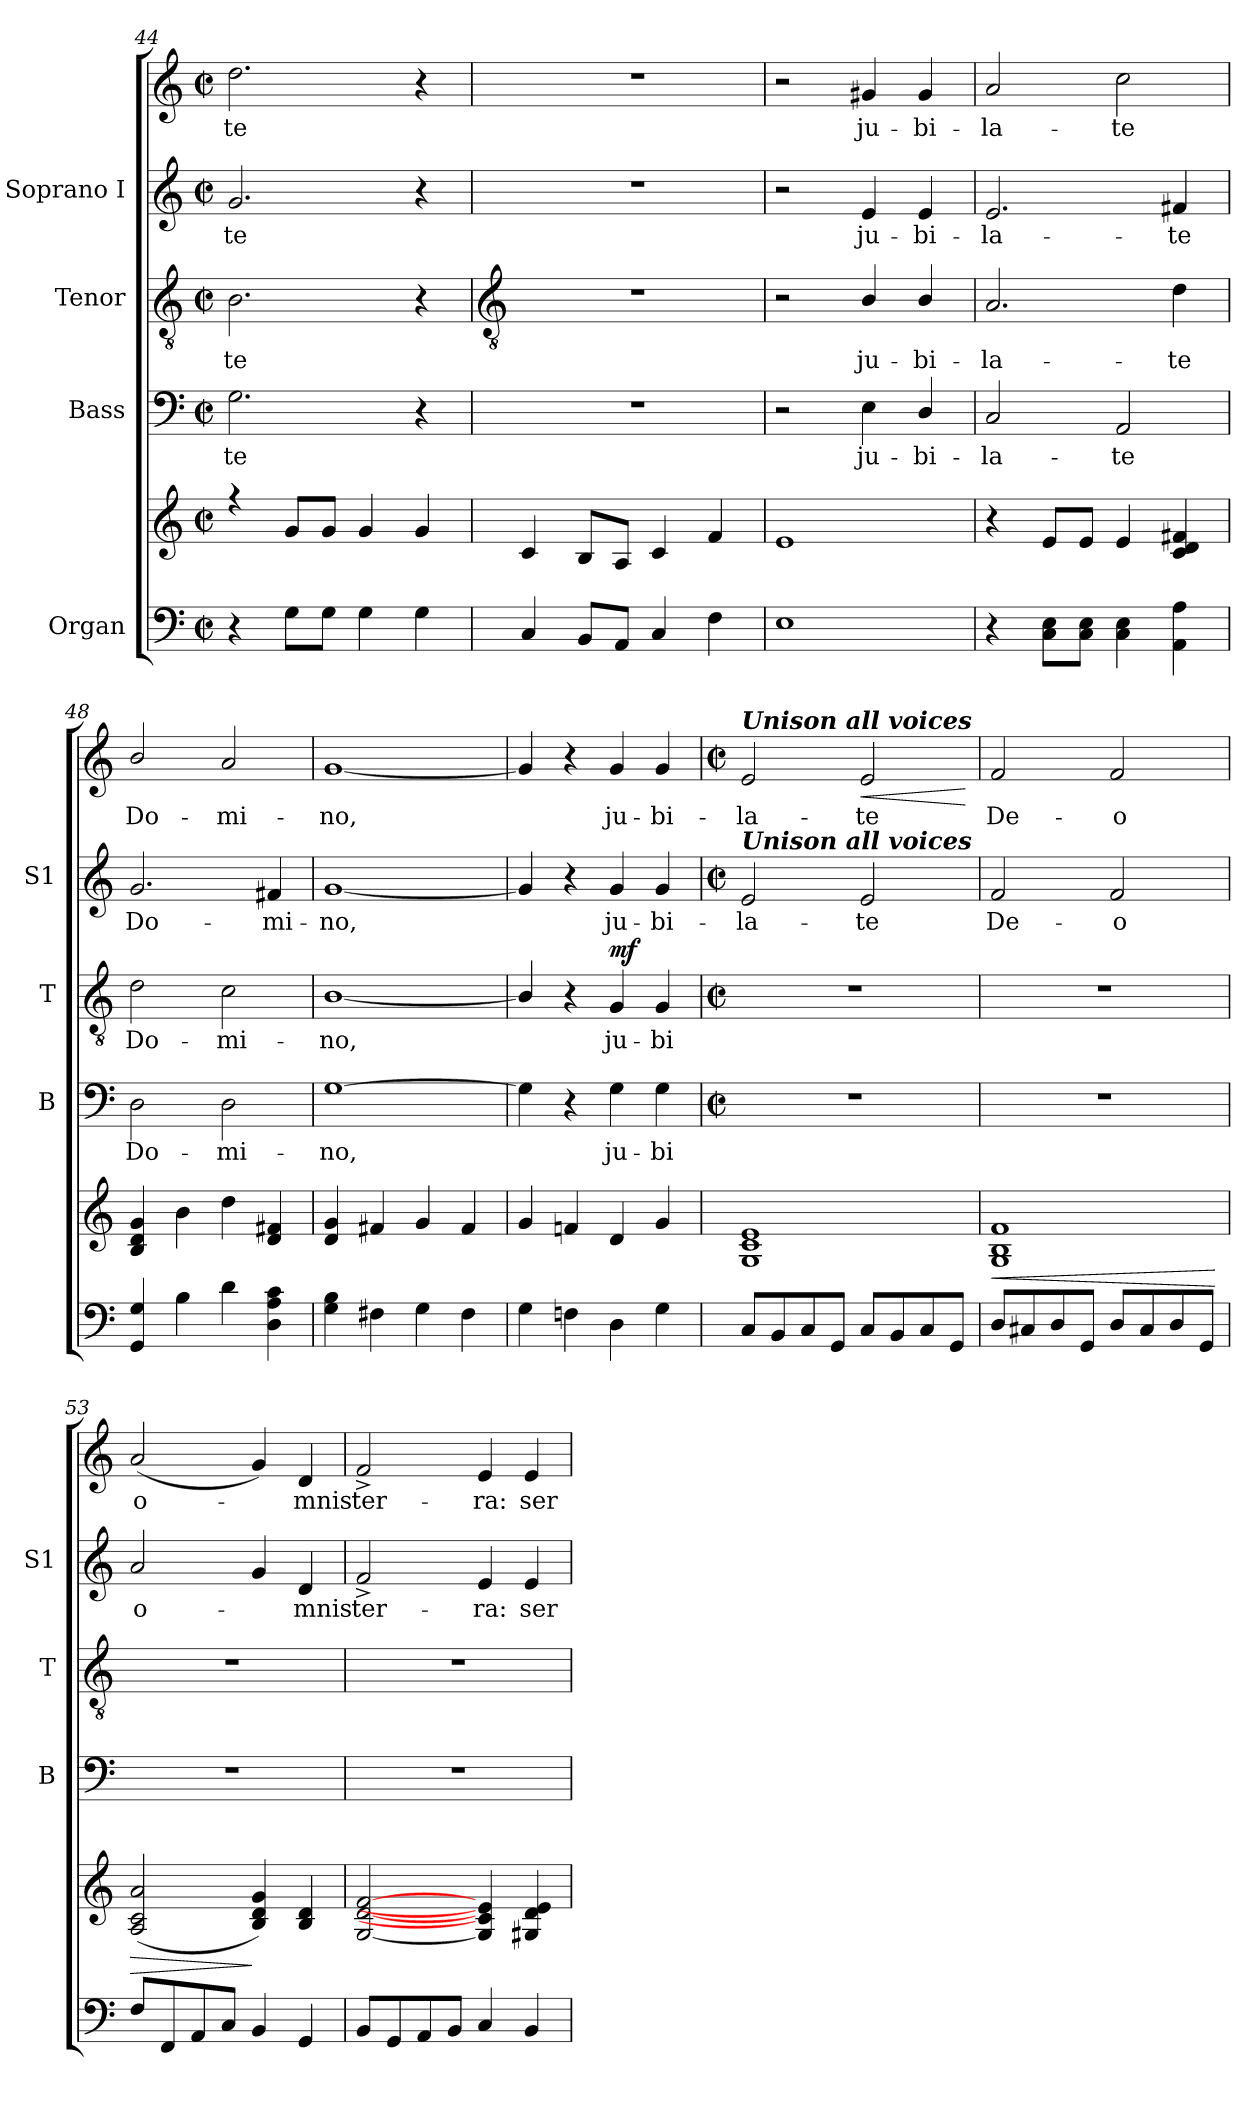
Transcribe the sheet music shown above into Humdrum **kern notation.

**kern	**kern	**dynam	**kern	**text	**kern	**text	**dynam	**kern	**text	**kern	**text	**dynam
*part4	*part4	*part4	*part3	*part3	*part2	*part2	*part2	*part1	*part1	*part1	*part1	*part1
*staff6	*staff5	*staff5/6	*staff4	*staff4	*staff3	*staff3	*staff3	*staff2	*staff2	*staff1	*staff1	*staff1/2
*I"Organ	*	*	*I"Bass	*	*I"Tenor	*	*	*I"Soprano I	*	*	*	*
*	*	*	*I'B	*	*I'T	*	*	*I'S1	*	*	*	*
*clefF4	*clefG2	*	*clefF4	*	*clefGv2	*	*	*clefG2	*	*clefG2	*	*
*k[]	*k[]	*	*k[]	*	*k[]	*	*	*k[]	*	*k[]	*	*
*C:	*C:	*	*C:	*	*C:	*	*	*C:	*	*C:	*	*
*M2/2	*M2/2	*	*M2/2	*	*M2/2	*	*	*M2/2	*	*M2/2	*	*
*met(c|)	*met(c|)	*	*met(c|)	*	*met(c|)	*	*	*met(c|)	*	*met(c|)	*	*
=44	=44	=44	=44	=44	=44	=44	=44	=44	=44	=44	=44	=44
*	*^	*	*	*	*	*	*	*	*	*	*	*
!	!	!	!	!	!LO:LY:b	!	!LO:LY:b	!	!	!LO:LY:b	!	!LO:LY:b	!
4r	4r	1ryy	.	2.G	te	2.B	-te	.	2.g	te	2.dd	-te	.
8GL	8g/L	.	.	.	.	.	.	.	.	.	.	.	.
8GJ	8g/J	.	.	.	.	.	.	.	.	.	.	.	.
4G	4g/	.	.	.	.	.	.	.	.	.	.	.	.
4G	4g/	.	.	4r	.	4r	.	.	4r	.	4r	.	.
*	*v	*v	*	*	*	*	*	*	*	*	*	*	*
!!LO:LB:g=z
=45	=45	=45	=45	=45	=45	=45	=45	=45	=45	=45	=45	=45
*	*	*	*	*	*clefGv2	*	*	*	*	*	*	*
4C	4c	.	1r	.	1r	.	.	1r	.	1r	.	.
8BBL	8BL	.	.	.	.	.	.	.	.	.	.	.
8AAJ	8AJ	.	.	.	.	.	.	.	.	.	.	.
4C	4c	.	.	.	.	.	.	.	.	.	.	.
4F	4f	.	.	.	.	.	.	.	.	.	.	.
=46	=46	=46	=46	=46	=46	=46	=46	=46	=46	=46	=46	=46
1E	1e	.	2r	.	2r	.	.	2r	.	2r	.	.
!	!	!	!	!LO:LY:b	!	!LO:LY:b	!	!	!LO:LY:b	!	!LO:LY:b	!
.	.	.	4E	ju-	4B/	ju-	.	4e	-ju-	4g#X	ju-	.
!	!	!	!	!LO:LY:b	!	!LO:LY:b	!	!	!LO:LY:b	!	!LO:LY:b	!
.	.	.	4D/	-bi-	4B/	-bi-	.	4e	-bi-	4g#	-bi-	.
=47	=47	=47	=47	=47	=47	=47	=47	=47	=47	=47	=47	=47
!	!	!	!	!LO:LY:b	!	!LO:LY:b	!	!	!LO:LY:b	!	!LO:LY:b	!
4r	4r	.	2C	-la-	2.A	-la-	.	2.e	la-	2a	-la-	.
8C 8EL	8eL	.	.	.	.	.	.	.	.	.	.	.
8C 8EJ	8eJ	.	.	.	.	.	.	.	.	.	.	.
!	!	!	!	!LO:LY:b	!	!	!	!	!	!	!LO:LY:b	!
4C 4E	4e	.	2AA	-te	.	.	.	.	.	2cc	-te	.
!	!	!	!	!	!	!LO:LY:b	!	!	!LO:LY:b	!	!	!
4AA 4A	4c 4d 4f#X	.	.	.	4d	-te	.	4f#X	-te	.	.	.
=48	=48	=48	=48	=48	=48	=48	=48	=48	=48	=48	=48	=48
!	!	!	!	!LO:LY:b	!	!LO:LY:b	!	!	!LO:LY:b	!	!LO:LY:b	!
4GG 4G	4B 4d 4g	.	2D	Do-	2d	Do-	.	2.g	-Do-	2b/	Do-	.
4B	4b	.	.	.	.	.	.	.	.	.	.	.
!	!	!	!	!LO:LY:b	!	!LO:LY:b	!	!	!	!	!LO:LY:b	!
4d	4dd	.	2D	-mi-	2c	-mi-	.	.	.	2a	-mi-	.
!	!	!	!	!	!	!	!	!	!LO:LY:b	!	!	!
4D 4A 4c	4d 4f#X	.	.	.	.	.	.	4f#X	-mi-	.	.	.
=49	=49	=49	=49	=49	=49	=49	=49	=49	=49	=49	=49	=49
!	!	!	!	!LO:LY:b	!	!LO:LY:b	!	!	!LO:LY:b	!	!LO:LY:b	!
4G 4B	4d 4g	.	[1G	-no,	[1B/	-no,	.	[1g	no,	[1g	-no,	.
4F#X	4f#X	.	.	.	.	.	.	.	.	.	.	.
4G	4g	.	.	.	.	.	.	.	.	.	.	.
4F#	4f#	.	.	.	.	.	.	.	.	.	.	.
=50	=50	=50	=50	=50	=50	=50	=50	=50	=50	=50	=50	=50
4G	4g	.	4G]	.	4B/]	.	.	4g]	.	4g]	.	.
4Fn	4fn	.	4r	.	4r	.	.	4r	.	4r	.	.
!	!	!	!	!LO:LY:b	!	!LO:LY:b	!LO:DY:b	!	!LO:LY:b	!	!LO:LY:b	!LO:DY:b=2
!	!	!	!	!	!	!	!	!	!	!	!	!LO:DY:n=1:b
4D	4d	.	4G	ju-	4G	ju-	mf	4g	-ju-	4g	ju-	mf mf
!	!	!	!	!LO:LY:b	!	!LO:LY:b	!	!	!LO:LY:b	!	!LO:LY:b	!
4G	4g	.	4G	-bi-	4G	-bi-	.	4g	-bi-	4g	-bi-	.
!!LO:LB:g=z
=51	=51	=51	=51	=51	=51	=51	=51	=51	=51	=51	=51	=51
*	*	*	*	*	*	*	*	*k[]	*	*k[]	*	*
*	*	*	*	*	*	*	*	*C:	*	*C:	*	*
*	*	*	*M2/2	*	*M2/2	*	*	*M2/2	*	*M2/2	*	*
*	*	*	*met(c|)	*	*met(c|)	*	*	*met(c|)	*	*met(c|)	*	*
!	!	!	!	!	!	!	!	!	!	!LO:TX:a:Bi:t=Unison all voices	!	!
!	!	!	!	!	!	!	!	!LO:TX:a:Bi:t=Unison all voices	!	!	!	!
!	!	!	!	!	!	!	!	!	!LO:LY:b	!	!LO:LY:b	!
8CL	1G 1c 1e	.	1r	.	1r	.	.	2e	-la-	2e	-la-	.
8BB	.	.	.	.	.	.	.	.	.	.	.	.
8C	.	.	.	.	.	.	.	.	.	.	.	.
8GGJ	.	.	.	.	.	.	.	.	.	.	.	.
!	!	!	!	!	!	!	!	!	!LO:LY:b	!	!LO:LY:b	!LO:HP:b
8CL	.	.	.	.	.	.	.	2e	-te	2e	-te	<
8BB	.	.	.	.	.	.	.	.	.	.	.	.
8C	.	.	.	.	.	.	.	.	.	.	.	.
8GGJ	.	.	.	.	.	.	.	.	.	.	.	.
.	.	.	.	.	.	.	.	.	.	.	.	[
=52	=52	=52	=52	=52	=52	=52	=52	=52	=52	=52	=52	=52
!	!	!LO:HP:b	!	!	!	!	!	!	!LO:LY:b	!	!LO:LY:b	!
8DL	1G 1B 1f	<	1r	.	1r	.	.	2f	De-	2f	De-	.
8C#X	.	.	.	.	.	.	.	.	.	.	.	.
8D	.	.	.	.	.	.	.	.	.	.	.	.
8GGJ	.	.	.	.	.	.	.	.	.	.	.	.
!	!	!	!	!	!	!	!	!	!LO:LY:b	!	!LO:LY:b	!
8DL	.	.	.	.	.	.	.	2f	-o	2f	-o	.
8C#	.	.	.	.	.	.	.	.	.	.	.	.
8D	.	.	.	.	.	.	.	.	.	.	.	.
8GGJ	.	.	.	.	.	.	.	.	.	.	.	.
.	.	[	.	.	.	.	.	.	.	.	.	.
=53	=53	=53	=53	=53	=53	=53	=53	=53	=53	=53	=53	=53
!	!	!LO:HP:b	!	!	!	!	!	!	!LO:LY:b	!	!LO:LY:b	!
8FL	(<2A 2c 2a	>	1r	.	1r	.	.	2a	o-	(<2a	o-	.
8FF	.	.	.	.	.	.	.	.	.	.	.	.
8AA	.	.	.	.	.	.	.	.	.	.	.	.
8CJ	.	.	.	.	.	.	.	.	.	.	.	.
4BB	4B 4d 4g)	]	.	.	.	.	.	4g	.	4g)	.	.
!	!	!	!	!	!	!	!	!	!LO:LY:b	!	!LO:LY:b	!
4GG	4B 4d	.	.	.	.	.	.	4d	mnis	4d	mnis	.
=54	=54	=54	=54	=54	=54	=54	=54	=54	=54	=54	=54	=54
!	!	!	!	!	!	!	!	!	!LO:LY:b	!	!LO:LY:b	!
8BBL	[2G [2d [2f	.	1r	.	1r	.	.	2f^	ter-	2f^	ter-	.
8GG	.	.	.	.	.	.	.	.	.	.	.	.
8AA	.	.	.	.	.	.	.	.	.	.	.	.
8BBJ	.	.	.	.	.	.	.	.	.	.	.	.
!	!	!	!	!	!	!	!	!	!LO:LY:b	!	!LO:LY:b	!
4C	4G] 4c] 4e]	.	.	.	.	.	.	4e	-ra:	4e	-ra:	.
!	!	!	!	!	!	!	!	!	!LO:LY:b	!	!LO:LY:b	!
4BB	4G#X 4d 4e	.	.	.	.	.	.	4e	ser-	4e	ser-	.
=	=	=	=	=	=	=	=	=	=	=	=	=
*-	*-	*-	*-	*-	*-	*-	*-	*-	*-	*-	*-	*-
